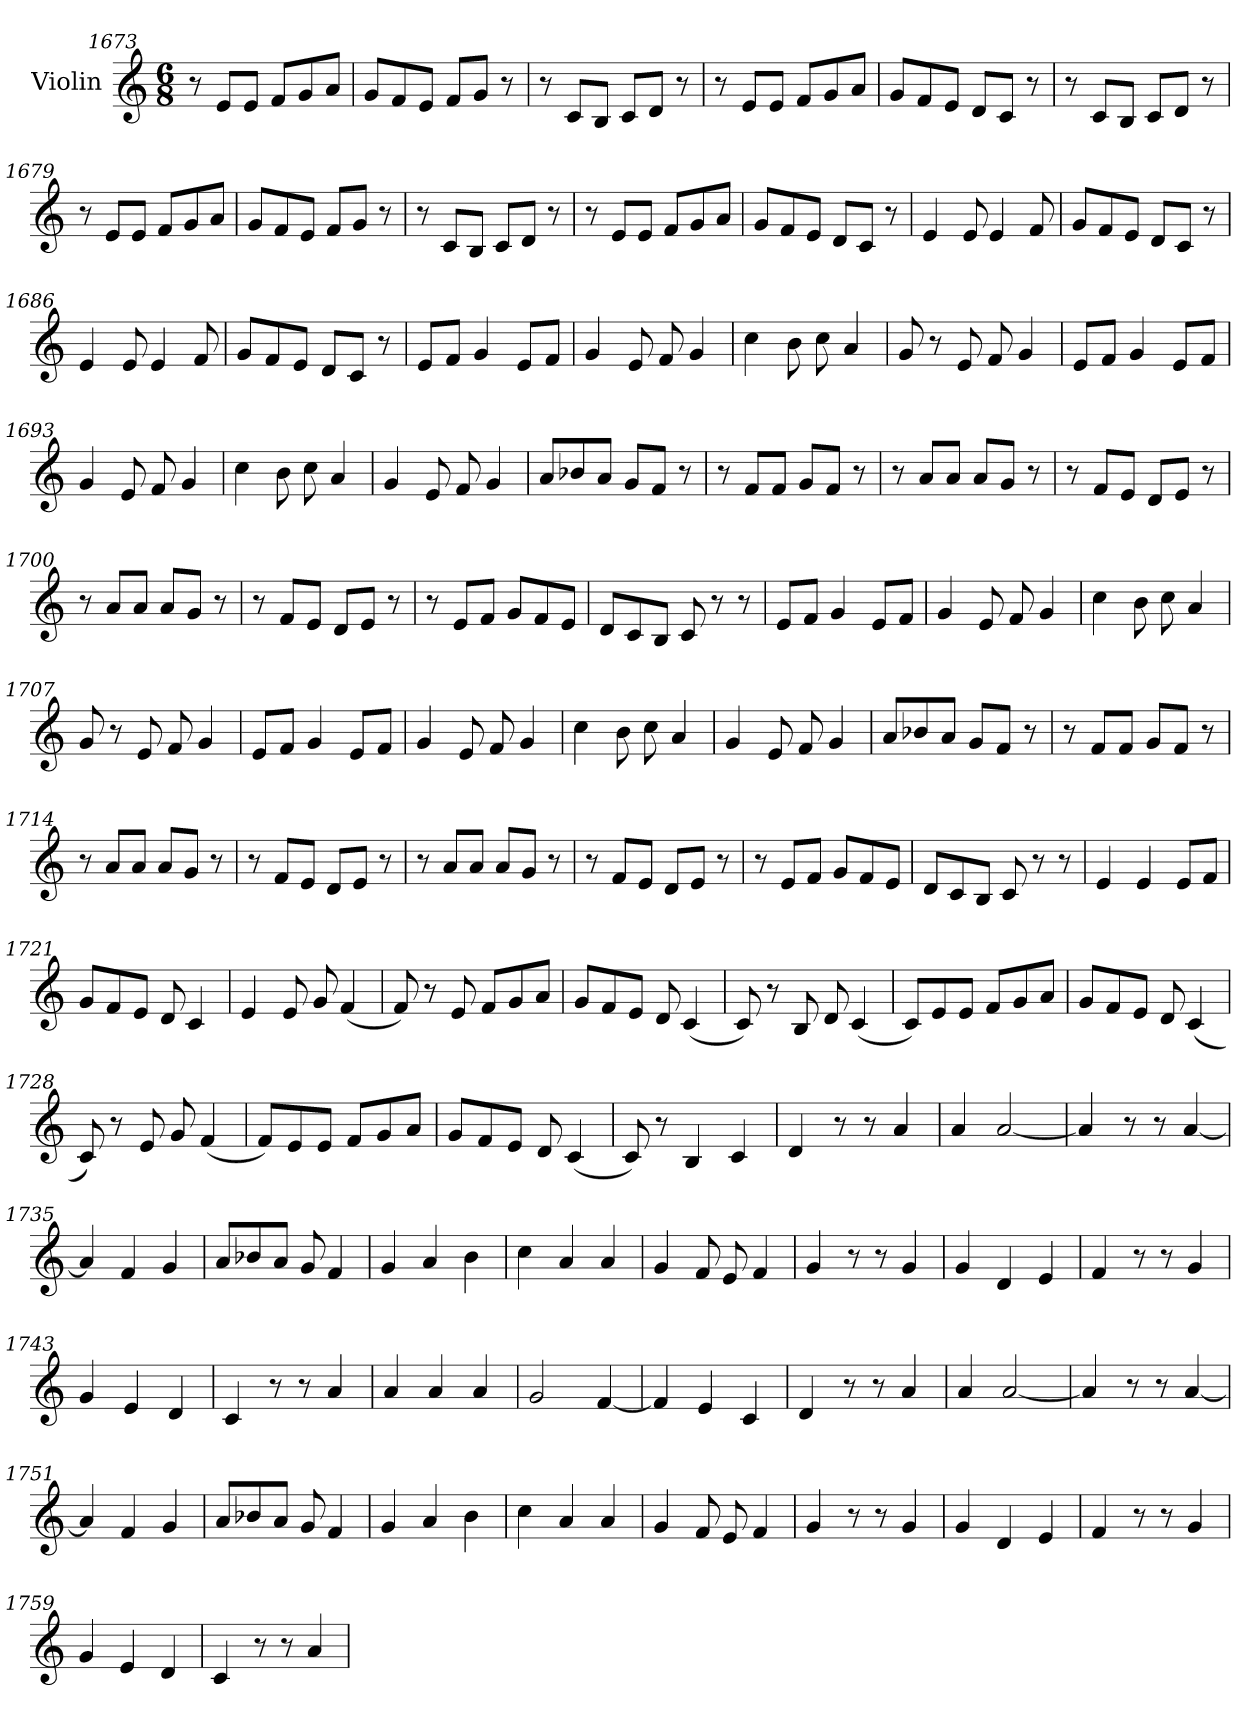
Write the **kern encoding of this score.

**kern
*part1
*staff1
*I"Violin
!!LO:LB:g=z
*clefG2
*k[]
*M6/8
=1673
8r
8e/L
8e/J
8f/L
8g/
8a/J
=1674
8g/L
8f/
8e/J
8f/L
8g/J
8r
=1675
8r
8c/L
8B/J
8c/L
8d/J
8r
=1676
8r
8e/L
8e/J
8f/L
8g/
8a/J
=1677
8g/L
8f/
8e/J
8d/L
8c/J
8r
!!LO:LB:g=z
=1678
8r
8c/L
8B/J
8c/L
8d/J
8r
=1679
8r
8e/L
8e/J
8f/L
8g/
8a/J
=1680
8g/L
8f/
8e/J
8f/L
8g/J
8r
=1681
8r
8c/L
8B/J
8c/L
8d/J
8r
=1682
8r
8e/L
8e/J
8f/L
8g/
8a/J
!!LO:LB:g=z
=1683
8g/L
8f/
8e/J
8d/L
8c/J
8r
=1684
4e/
8e/
4e/
8f/
=1685
8g/L
8f/
8e/J
8d/L
8c/J
8r
=1686
4e/
8e/
4e/
8f/
=1687
8g/L
8f/
8e/J
8d/L
8c/J
8r
!!LO:LB:g=z
=1688
8e/L
8f/J
4g/
8e/L
8f/J
=1689
4g/
8e/
8f/
4g/
=1690
4cc\
8b\
8cc\
4a/
=1691
8g/
8r
8e/
8f/
4g/
=1692
8e/L
8f/J
4g/
8e/L
8f/J
=1693
4g/
8e/
8f/
4g/
!!LO:LB:g=z
=1694
4cc\
8b\
8cc\
4a/
=1695
4g/
8e/
8f/
4g/
=1696
8a/L
8b-X/
8a/J
8g/L
8f/J
8r
=1697
8r
8f/L
8f/J
8g/L
8f/J
8r
=1698
8r
8a/L
8a/J
8a/L
8g/J
8r
=1699
8r
8f/L
8e/J
8d/L
8e/J
8r
!!LO:PB:g=z
=1700
8r
8a/L
8a/J
8a/L
8g/J
8r
=1701
8r
8f/L
8e/J
8d/L
8e/J
8r
=1702
8r
8e/L
8f/J
8g/L
8f/
8e/J
=1703
8d/L
8c/
8B/J
8c/
8r
8r
=1704
8e/L
8f/J
4g/
8e/L
8f/J
!!LO:LB:g=z
=1705
4g/
8e/
8f/
4g/
=1706
4cc\
8b\
8cc\
4a/
=1707
8g/
8r
8e/
8f/
4g/
=1708
8e/L
8f/J
4g/
8e/L
8f/J
=1709
4g/
8e/
8f/
4g/
=1710
4cc\
8b\
8cc\
4a/
!!LO:LB:g=z
=1711
4g/
8e/
8f/
4g/
=1712
8a/L
8b-X/
8a/J
8g/L
8f/J
8r
=1713
8r
8f/L
8f/J
8g/L
8f/J
8r
=1714
8r
8a/L
8a/J
8a/L
8g/J
8r
=1715
8r
8f/L
8e/J
8d/L
8e/J
8r
!!LO:LB:g=z
=1716
8r
8a/L
8a/J
8a/L
8g/J
8r
=1717
8r
8f/L
8e/J
8d/L
8e/J
8r
=1718
8r
8e/L
8f/J
8g/L
8f/
8e/J
=1719
8d/L
8c/
8B/J
8c/
8r
8r
=1720
4e/
4e/
8e/L
8f/J
!!LO:LB:g=z
=1721
8g/L
8f/
8e/J
8d/
4c/
=1722
4e/
8e/
8g/
(<4f/
=1723
8f/)
8r
8e/
8f/L
8g/
8a/J
=1724
8g/L
8f/
8e/J
8d/
(<4c/
=1725
8c/)
8r
8B/
8d/
(<4c/
!!LO:LB:g=z
=1726
8c/L)
8e/
8e/J
8f/L
8g/
8a/J
=1727
8g/L
8f/
8e/J
8d/
(<4c/
=1728
8c/)
8r
8e/
8g/
(<4f/
=1729
8f/L)
8e/
8e/J
8f/L
8g/
8a/J
=1730
8g/L
8f/
8e/J
8d/
(<4c/
!!LO:LB:g=z
=1731
8c/)
8r
4B/
4c/
=1732
4d/
8r
8r
4a/
=1733
4a/
[2a/
=1734
4a/]
8r
8r
[4a/
=1735
4a/]
4f/
4g/
=1736
8a/L
8b-X/
8a/J
8g/
4f/
=1737
4g/
4a/
4b\
!!LO:LB:g=z
=1738
4cc\
4a/
4a/
=1739
4g/
8f/
8e/
4f/
=1740
4g/
8r
8r
4g/
=1741
4g/
4d/
4e/
=1742
4f/
8r
8r
4g/
=1743
4g/
4e/
4d/
=1744
4c/
8r
8r
4a/
!!LO:PB:g=z
=1745
4a/
4a/
4a/
=1746
2g/
[4f/
=1747
4f/]
4e/
4c/
=1748
4d/
8r
8r
4a/
=1749
4a/
[2a/
=1750
4a/]
8r
8r
[4a/
=1751
4a/]
4f/
4g/
!!LO:LB:g=z
=1752
8a/L
8b-X/
8a/J
8g/
4f/
=1753
4g/
4a/
4b\
=1754
4cc\
4a/
4a/
=1755
4g/
8f/
8e/
4f/
=1756
4g/
8r
8r
4g/
=1757
4g/
4d/
4e/
=1758
4f/
8r
8r
4g/
!!LO:LB:g=z
=1759
4g/
4e/
4d/
=1760
4c/
8r
8r
4a/
=
*-
